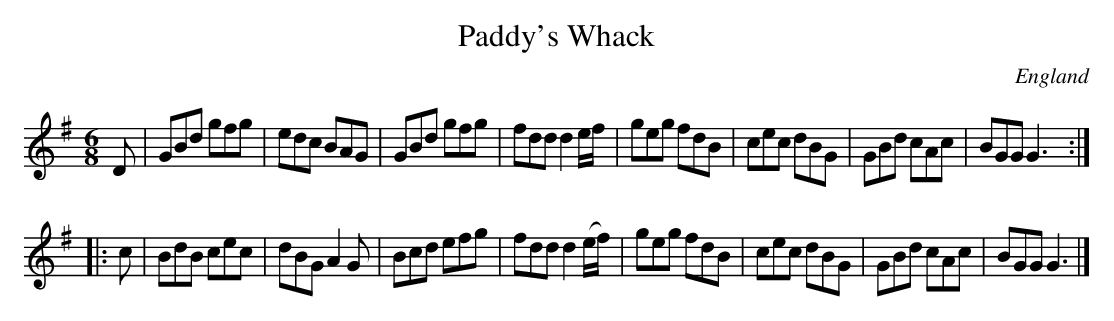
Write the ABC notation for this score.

X:1
T:Paddy's Whack
L:1/8
M:6/8
O:England
K:G major
D |\
GBd gfg | edc BAG | GBd gfg | fdd d2e/f/ | \
geg fdB | cec dBG | GBd cAc | BGG G3 ::
c |\
BdB cec | dBG A2G | Bcd efg | fdd d2(e/f/) |\
geg fdB | cec dBG | GBd cAc | BGG G3 |]
